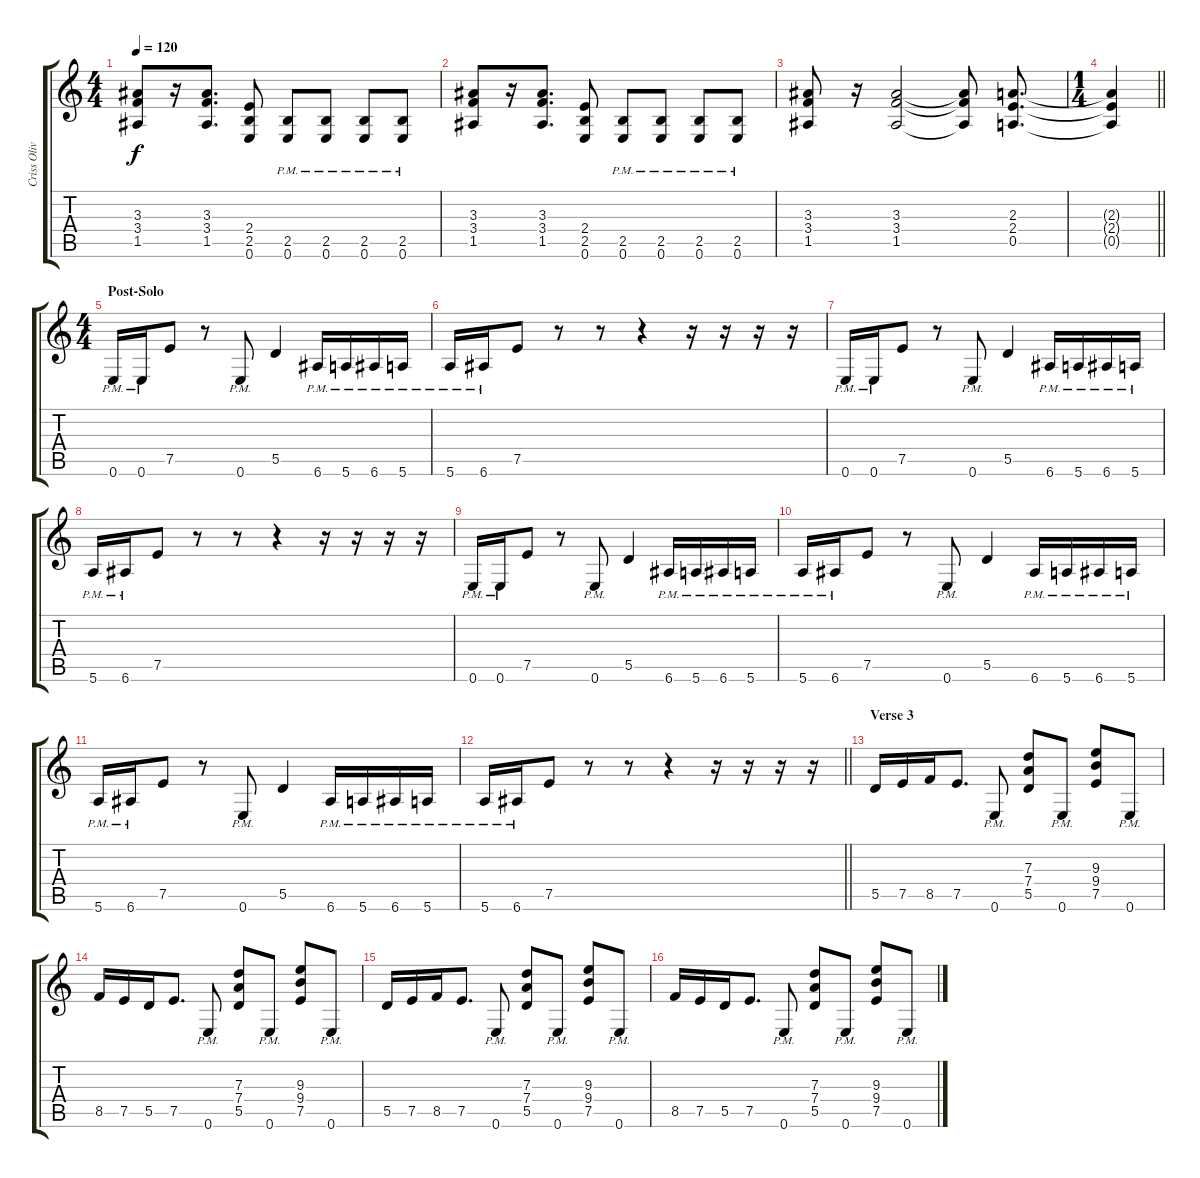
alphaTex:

\track ("Criss Oliva (Lead Gtr)" "Criss Oliv") {instrument distortionguitar}
\staff {score tabs}
\tuning (E4 B3 G3 D3 A2 E2) {hide}
\ts (4 4)
\tempo 120
\clef g2
\ks c
(3.3 3.4 1.5).8{dy f} r.16 (3.3 3.4 1.5).8{d} (2.4 2.5 0.6).8 (2.5{pm} 0.6{pm}).8 (2.5{pm} 0.6{pm}).8 (2.5{pm} 0.6{pm}).8 (2.5{pm} 0.6{pm}).8 |
(3.3 3.4 1.5).8 r.16 (3.3 3.4 1.5).8{d} (2.4 2.5 0.6).8 (2.5{pm} 0.6{pm}).8 (2.5{pm} 0.6{pm}).8 (2.5{pm} 0.6{pm}).8 (2.5{pm} 0.6{pm}).8 |
(3.3 3.4 1.5).8 r.16 (3.3 3.4 1.5).2 (3.3{t} 3.4{t} 1.5{t}).8 (2.3 2.4 0.5).8{d} |
\ts (1 4)
\barLineRight lightlight
(2.3{t} 2.4{t} 0.5{t}).4 |
\ts (4 4)
\section ("" "Post-Solo")
0.6{pm}.16 0.6{pm}.16 7.5.8 r.8 0.6{pm}.8 5.5.4 6.6{pm}.16 5.6{pm}.16 6.6{pm}.16 5.6{pm}.16 |
5.6{pm}.16 6.6{pm}.16 7.5.8 r.8 r.8 r.4 r.16 r.16 r.16 r.16 |
0.6{pm}.16 0.6{pm}.16 7.5.8 r.8 0.6{pm}.8 5.5.4 6.6{pm}.16 5.6{pm}.16 6.6{pm}.16 5.6{pm}.16 |
5.6{pm}.16 6.6{pm}.16 7.5.8 r.8 r.8 r.4 r.16 r.16 r.16 r.16 |
0.6{pm}.16 0.6{pm}.16 7.5.8 r.8 0.6{pm}.8 5.5.4 6.6{pm}.16 5.6{pm}.16 6.6{pm}.16 5.6{pm}.16 |
5.6{pm}.16 6.6{pm}.16 7.5.8 r.8 0.6{pm}.8 5.5.4 6.6{pm}.16 5.6{pm}.16 6.6{pm}.16 5.6{pm}.16 |
5.6{pm}.16 6.6{pm}.16 7.5.8 r.8 0.6{pm}.8 5.5.4 6.6{pm}.16 5.6{pm}.16 6.6{pm}.16 5.6{pm}.16 |
\barLineRight lightlight
5.6{pm}.16 6.6{pm}.16 7.5.8 r.8 r.8 r.4 r.16 r.16 r.16 r.16 |
\section ("" "Verse 3")
5.5.16 7.5.16 8.5.16 7.5.8{d} 0.6{pm}.8 (7.3 7.4 5.5).8 0.6{pm}.8 (9.3 9.4 7.5).8 0.6{pm}.8 |
8.5.16 7.5.16 5.5.16 7.5.8{d} 0.6{pm}.8 (7.3 7.4 5.5).8 0.6{pm}.8 (9.3 9.4 7.5).8 0.6{pm}.8 |
5.5.16 7.5.16 8.5.16 7.5.8{d} 0.6{pm}.8 (7.3 7.4 5.5).8 0.6{pm}.8 (9.3 9.4 7.5).8 0.6{pm}.8 |
8.5.16 7.5.16 5.5.16 7.5.8{d} 0.6{pm}.8 (7.3 7.4 5.5).8 0.6{pm}.8 (9.3 9.4 7.5).8 0.6{pm}.8
